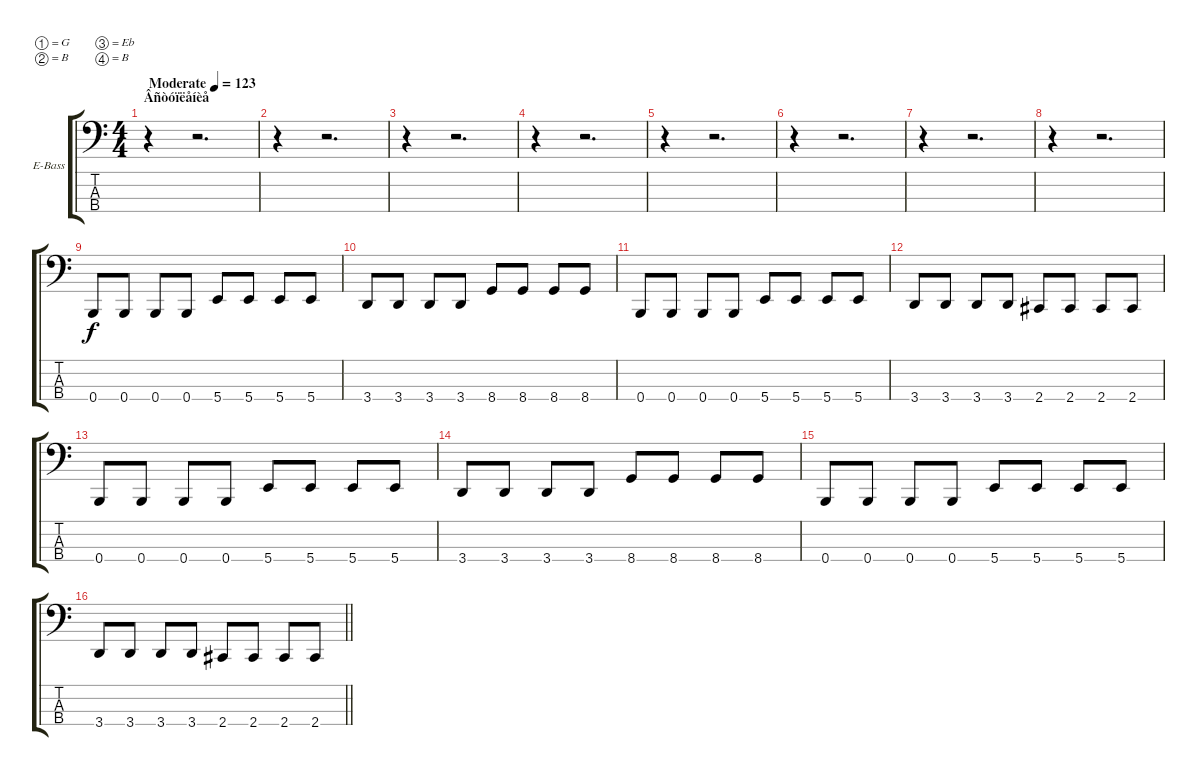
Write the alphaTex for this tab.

\bracketExtendMode groupsimilarinstruments
\firstSystemTrackNameOrientation horizontal
\otherSystemsTrackNameOrientation horizontal
\track ("Áàñ" "E-Bass") {instrument electricbassfinger}
\staff {score tabs}
\tuning (G2 B1 Eb2 B0)
\ts (4 4)
\beaming (8 2 2 2 2)
\section ("" "Âñòóïëåíèå")
\tempo (123 "Moderate")
\clef f4
\ks c
r.4{dy f instrument electricbassfinger} r.2{d} |
r.4 r.2{d} |
r.4 r.2{d} |
r.4 r.2{d} |
r.4 r.2{d} |
r.4 r.2{d} |
r.4 r.2{d} |
r.4 r.2{d} |
0.4.8 0.4.8 0.4.8 0.4.8 5.4.8 5.4.8 5.4.8 5.4.8 |
3.4.8 3.4.8 3.4.8 3.4.8 8.4.8 8.4.8 8.4.8 8.4.8 |
0.4.8 0.4.8 0.4.8 0.4.8 5.4.8 5.4.8 5.4.8 5.4.8 |
3.4.8 3.4.8 3.4.8 3.4.8 2.4.8 2.4.8 2.4.8 2.4.8 |
0.4.8 0.4.8 0.4.8 0.4.8 5.4.8 5.4.8 5.4.8 5.4.8 |
3.4.8 3.4.8 3.4.8 3.4.8 8.4.8 8.4.8 8.4.8 8.4.8 |
0.4.8 0.4.8 0.4.8 0.4.8 5.4.8 5.4.8 5.4.8 5.4.8 |
\barLineRight lightlight
3.4.8 3.4.8 3.4.8 3.4.8 2.4.8 2.4.8 2.4.8 2.4.8
